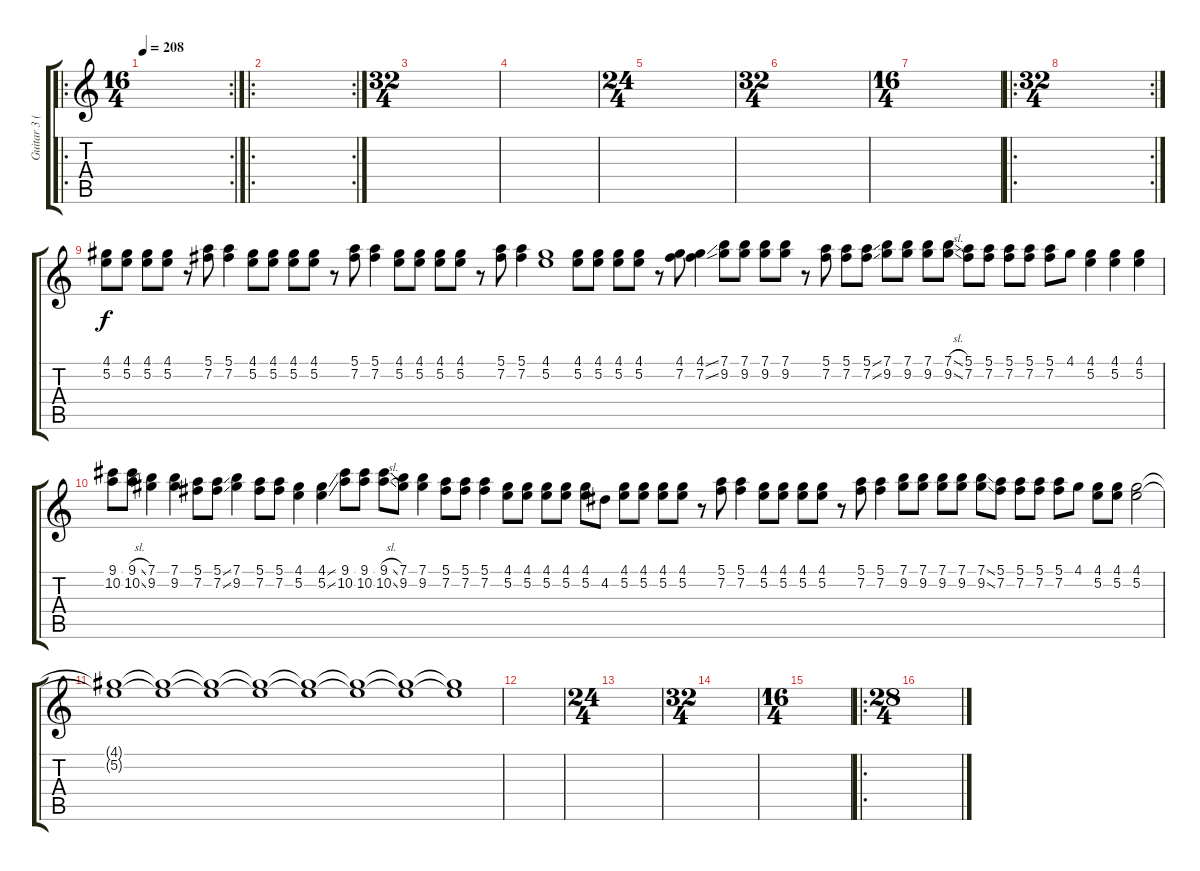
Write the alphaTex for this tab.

\track ("Guitar 3 (Capo IV)" "Guitar 3 (") {instrument overdrivenguitar}
\staff {score tabs}
\tuning (E4 B3 G3 D3 A2 E2) {hide}
\ro
\rc 2
\ts (16 4)
\tempo 208
\clef g2
\ks c
|
\ro
\rc 2
|
\ts (32 4)
|
|
\ts (24 4)
|
\ts (32 4)
|
\ts (16 4)
|
\ro
\rc 2
\ts (32 4)
|
(4.1 5.2).8 (4.1 5.2).8 (4.1 5.2).8 (4.1 5.2).8 r.8 (5.1 7.2).8 (5.1 7.2).4 (4.1 5.2).8 (4.1 5.2).8 (4.1 5.2).8 (4.1 5.2).8 r.8 (5.1 7.2).8 (5.1 7.2).4 (4.1 5.2).8 (4.1 5.2).8 (4.1 5.2).8 (4.1 5.2).8 r.8 (5.1 7.2).8 (5.1 7.2).4 (4.1 5.2).1 (4.1 5.2).8 (4.1 5.2).8 (4.1 5.2).8 (4.1 5.2).8 r.8 (4.1 7.2).8 (4.1{ss} 7.2{ss}).4 (7.1 9.2).8 (7.1 9.2).8 (7.1 9.2).8 (7.1 9.2).8 r.8 (5.1 7.2).8 (5.1 7.2).8 (5.1{ss} 7.2{ss}).8 (7.1 9.2).8 (7.1 9.2).8 (7.1 9.2).8 (7.1{sl} 9.2{sl}).8 (5.1 7.2).8 (5.1 7.2).8 (5.1 7.2).8 (5.1 7.2).8 (5.1 7.2).8 4.1.8 (4.1 5.2).4 (4.1 5.2).4 (4.1 5.2).4 |
(9.1 10.2).8 (9.1{sl} 10.2{sl}).8 (7.1 9.2).4 (7.1 9.2).4 (5.1 7.2).8 (5.1{ss} 7.2{ss}).8 (7.1 9.2).4 (5.1 7.2).8 (5.1 7.2).8 (4.1 5.2).4 (4.1{ss} 5.2{ss}).4 (9.1 10.2).8 (9.1 10.2).8 (9.1{sl} 10.2{sl}).8 (7.1 9.2).8 (7.1 9.2).4 (5.1 7.2).8 (5.1 7.2).8 (5.1 7.2).4 (4.1 5.2).8 (4.1 5.2).8 (4.1 5.2).8 (4.1 5.2).8 (4.1 5.2).8 4.2.8 (4.1 5.2).8 (4.1 5.2).8 (4.1 5.2).8 (4.1 5.2).8 r.8 (5.1 7.2).8 (5.1 7.2).4 (4.1 5.2).8 (4.1 5.2).8 (4.1 5.2).8 (4.1 5.2).8 r.8 (5.1 7.2).8 (5.1 7.2).4 (7.1 9.2).8 (7.1 9.2).8 (7.1 9.2).8 (7.1 9.2).8 (7.1{ss} 9.2{ss}).8 (5.1 7.2).8 (5.1 7.2).8 (5.1 7.2).8 (5.1 7.2).8 4.1.8 (4.1 5.2).8 (4.1 5.2).8 (4.1 5.2).2 |
(4.1{t} 5.2{t}).1 (4.1{t} 5.2{t}).1 (4.1{t} 5.2{t}).1 (4.1{t} 5.2{t}).1 (4.1{t} 5.2{t}).1 (4.1{t} 5.2{t}).1 (4.1{t} 5.2{t}).1 (4.1{t} 5.2{t}).1 |
|
\ts (24 4)
|
\ts (32 4)
|
\ts (16 4)
|
\ro
\ts (28 4)
